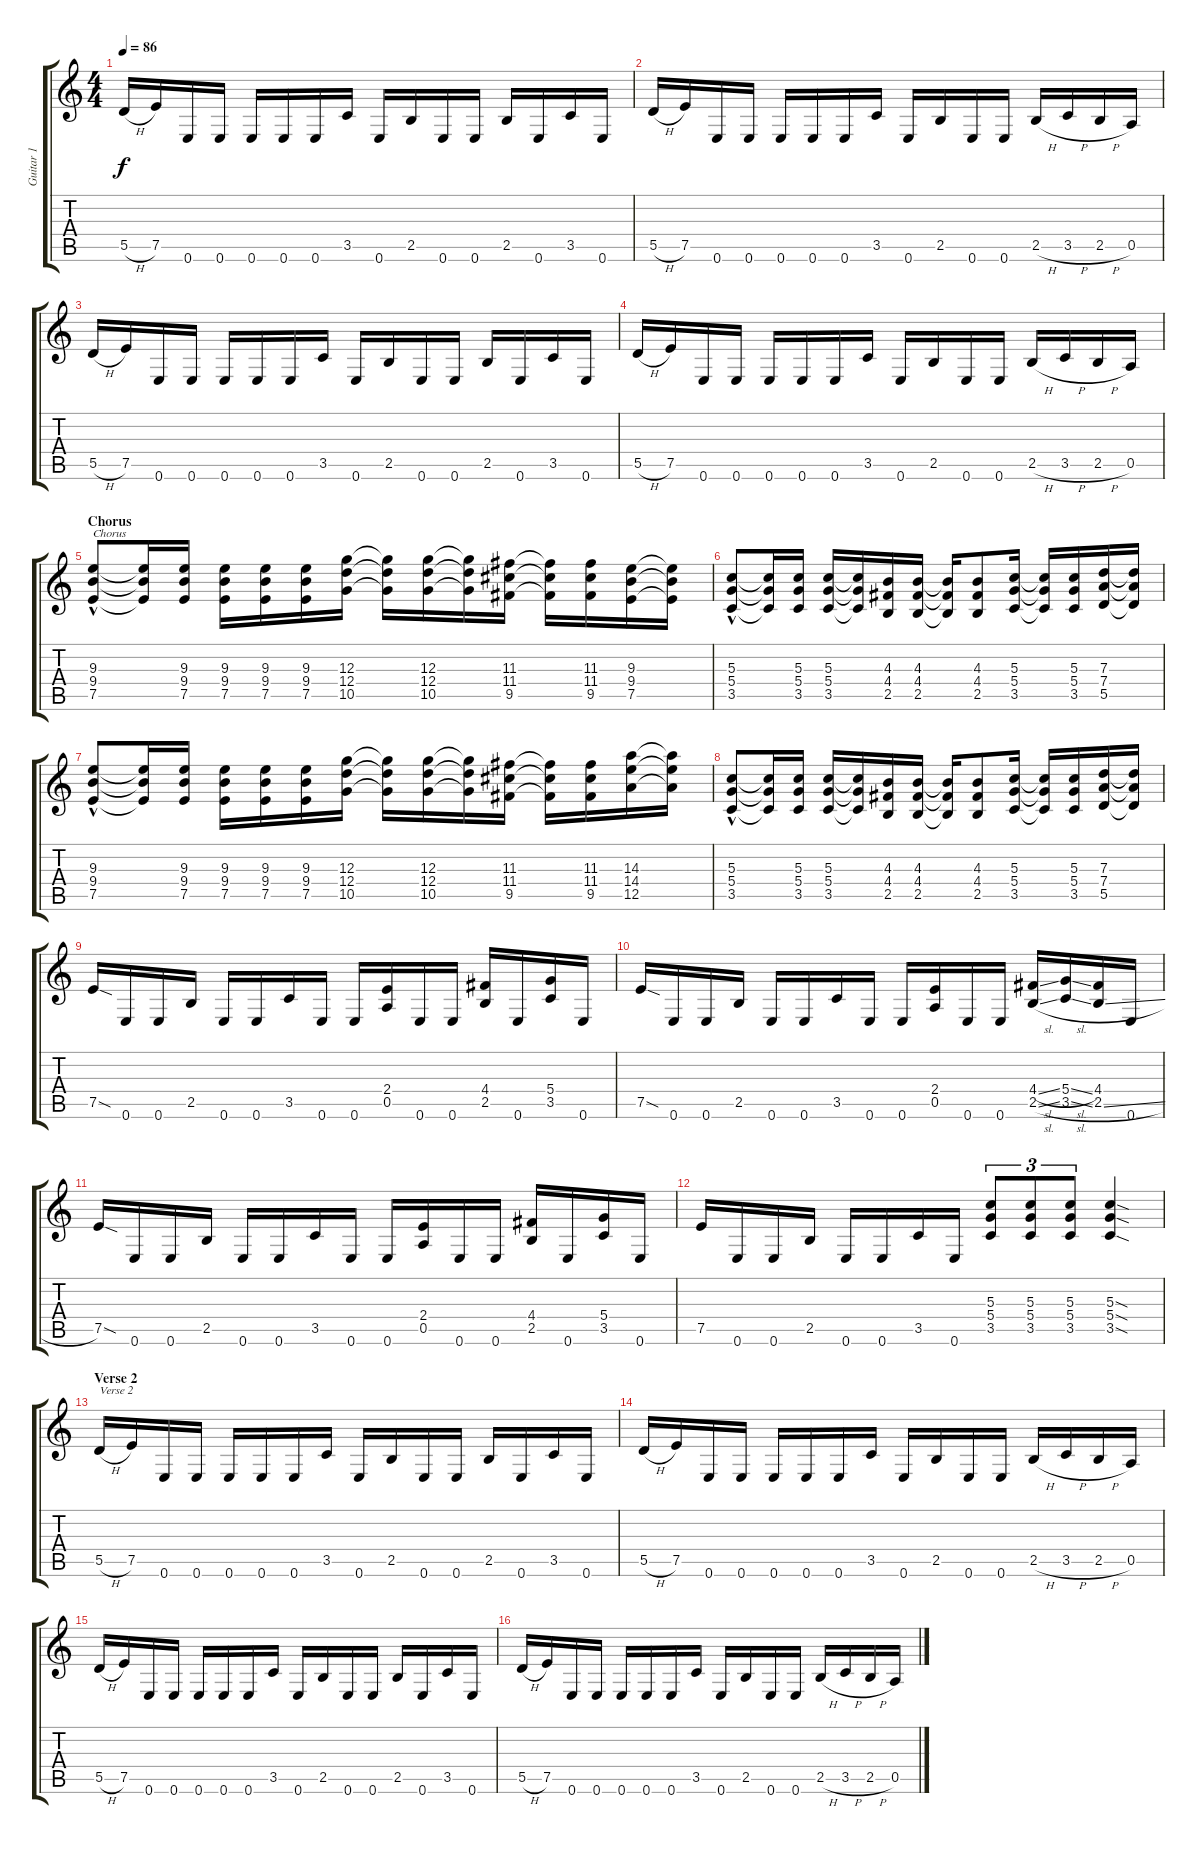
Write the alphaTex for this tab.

\track ("Guitar 1" "Guitar 1") {instrument distortionguitar}
\staff {score tabs}
\tuning (E4 B3 G3 D3 A2 E2) {hide}
\ts (4 4)
\tempo 86
\clef g2
\ks c
5.5{h}.16{dy f} 7.5.16 0.6.16 0.6.16 0.6.16 0.6.16 0.6.16 3.5.16 0.6.16 2.5.16 0.6.16 0.6.16 2.5.16 0.6.16 3.5.16 0.6.16 |
5.5{h}.16 7.5.16 0.6.16 0.6.16 0.6.16 0.6.16 0.6.16 3.5.16 0.6.16 2.5.16 0.6.16 0.6.16 2.5{h}.16 3.5{h}.16 2.5{h}.16 0.5.16 |
5.5{h}.16 7.5.16 0.6.16 0.6.16 0.6.16 0.6.16 0.6.16 3.5.16 0.6.16 2.5.16 0.6.16 0.6.16 2.5.16 0.6.16 3.5.16 0.6.16 |
5.5{h}.16 7.5.16 0.6.16 0.6.16 0.6.16 0.6.16 0.6.16 3.5.16 0.6.16 2.5.16 0.6.16 0.6.16 2.5{h}.16 3.5{h}.16 2.5{h}.16 0.5.16 |
\section ("" "Chorus")
(9.3{hac} 9.4{hac} 7.5{hac}).8{txt "Chorus"} (9.3{t} 9.4{t} 7.5{t}).16 (9.3 9.4 7.5).16 (9.3 9.4 7.5).16 (9.3 9.4 7.5).16 (9.3 9.4 7.5).16 (12.3 12.4 10.5).16 (12.3{t} 12.4{t} 10.5{t}).16 (12.3 12.4 10.5).16 (12.3{t} 12.4{t} 10.5{t}).16 (11.3 11.4 9.5).16 (11.3{t} 11.4{t} 9.5{t}).16 (11.3 11.4 9.5).16 (9.3 9.4 7.5).16 (9.3{t} 9.4{t} 7.5{t}).16 |
(5.3{hac} 5.4{hac} 3.5{hac}).8 (5.3{t} 5.4{t} 3.5{t}).16 (5.3 5.4 3.5).16 (5.3 5.4 3.5).16 (5.3{t} 5.4{t} 3.5{t}).16 (4.3 4.4 2.5).16 (4.3 4.4 2.5).16 (4.3{t} 4.4{t} 2.5{t}).16 (4.3 4.4 2.5).8 (5.3 5.4 3.5).16 (5.3{t} 5.4{t} 3.5{t}).16 (5.3 5.4 3.5).16 (7.3 7.4 5.5).16 (7.3{t} 7.4{t} 5.5{t}).16 |
(9.3{hac} 9.4{hac} 7.5{hac}).8 (9.3{t} 9.4{t} 7.5{t}).16 (9.3 9.4 7.5).16 (9.3 9.4 7.5).16 (9.3 9.4 7.5).16 (9.3 9.4 7.5).16 (12.3 12.4 10.5).16 (12.3{t} 12.4{t} 10.5{t}).16 (12.3 12.4 10.5).16 (12.3{t} 12.4{t} 10.5{t}).16 (11.3 11.4 9.5).16 (11.3{t} 11.4{t} 9.5{t}).16 (11.3 11.4 9.5).16 (14.3 14.4 12.5).16 (14.3{t} 14.4{t} 12.5{t}).16 |
(5.3{hac} 5.4{hac} 3.5{hac}).8 (5.3{t} 5.4{t} 3.5{t}).16 (5.3 5.4 3.5).16 (5.3 5.4 3.5).16 (5.3{t} 5.4{t} 3.5{t}).16 (4.3 4.4 2.5).16 (4.3 4.4 2.5).16 (4.3{t} 4.4{t} 2.5{t}).16 (4.3 4.4 2.5).8 (5.3 5.4 3.5).16 (5.3{t} 5.4{t} 3.5{t}).16 (5.3 5.4 3.5).16 (7.3 7.4 5.5).16 (7.3{t} 7.4{t} 5.5{t}).16 |
7.5{sod}.16 0.6.16 0.6.16 2.5.16 0.6.16 0.6.16 3.5.16 0.6.16 0.6.16 (2.4 0.5).16 0.6.16 0.6.16 (4.4 2.5).16 0.6.16 (5.4 3.5).16 0.6.16 |
7.5{sod}.16 0.6.16 0.6.16 2.5.16 0.6.16 0.6.16 3.5.16 0.6.16 0.6.16 (2.4 0.5).16 0.6.16 0.6.16 (4.4{sl} 2.5{sl}).16 (5.4{sl} 3.5{sl}).16 (4.4 2.5{sl}).16 0.6.16 |
7.5{sod}.16 0.6.16 0.6.16 2.5.16 0.6.16 0.6.16 3.5.16 0.6.16 0.6.16 (2.4 0.5).16 0.6.16 0.6.16 (4.4 2.5).16 0.6.16 (5.4 3.5).16 0.6.16 |
7.5.16 0.6.16 0.6.16 2.5.16 0.6.16 0.6.16 3.5.16 0.6.16 (5.3 5.4 3.5).8{tu (3 2)} (5.3 5.4 3.5).8{tu (3 2)} (5.3 5.4 3.5).8{tu (3 2)} (5.3{sod} 5.4{sod} 3.5{sod}).4 |
\section ("" "Verse 2")
5.5{h}.16{txt "Verse 2"} 7.5.16 0.6.16 0.6.16 0.6.16 0.6.16 0.6.16 3.5.16 0.6.16 2.5.16 0.6.16 0.6.16 2.5.16 0.6.16 3.5.16 0.6.16 |
5.5{h}.16 7.5.16 0.6.16 0.6.16 0.6.16 0.6.16 0.6.16 3.5.16 0.6.16 2.5.16 0.6.16 0.6.16 2.5{h}.16 3.5{h}.16 2.5{h}.16 0.5.16 |
5.5{h}.16 7.5.16 0.6.16 0.6.16 0.6.16 0.6.16 0.6.16 3.5.16 0.6.16 2.5.16 0.6.16 0.6.16 2.5.16 0.6.16 3.5.16 0.6.16 |
5.5{h}.16 7.5.16 0.6.16 0.6.16 0.6.16 0.6.16 0.6.16 3.5.16 0.6.16 2.5.16 0.6.16 0.6.16 2.5{h}.16 3.5{h}.16 2.5{h}.16 0.5.16
